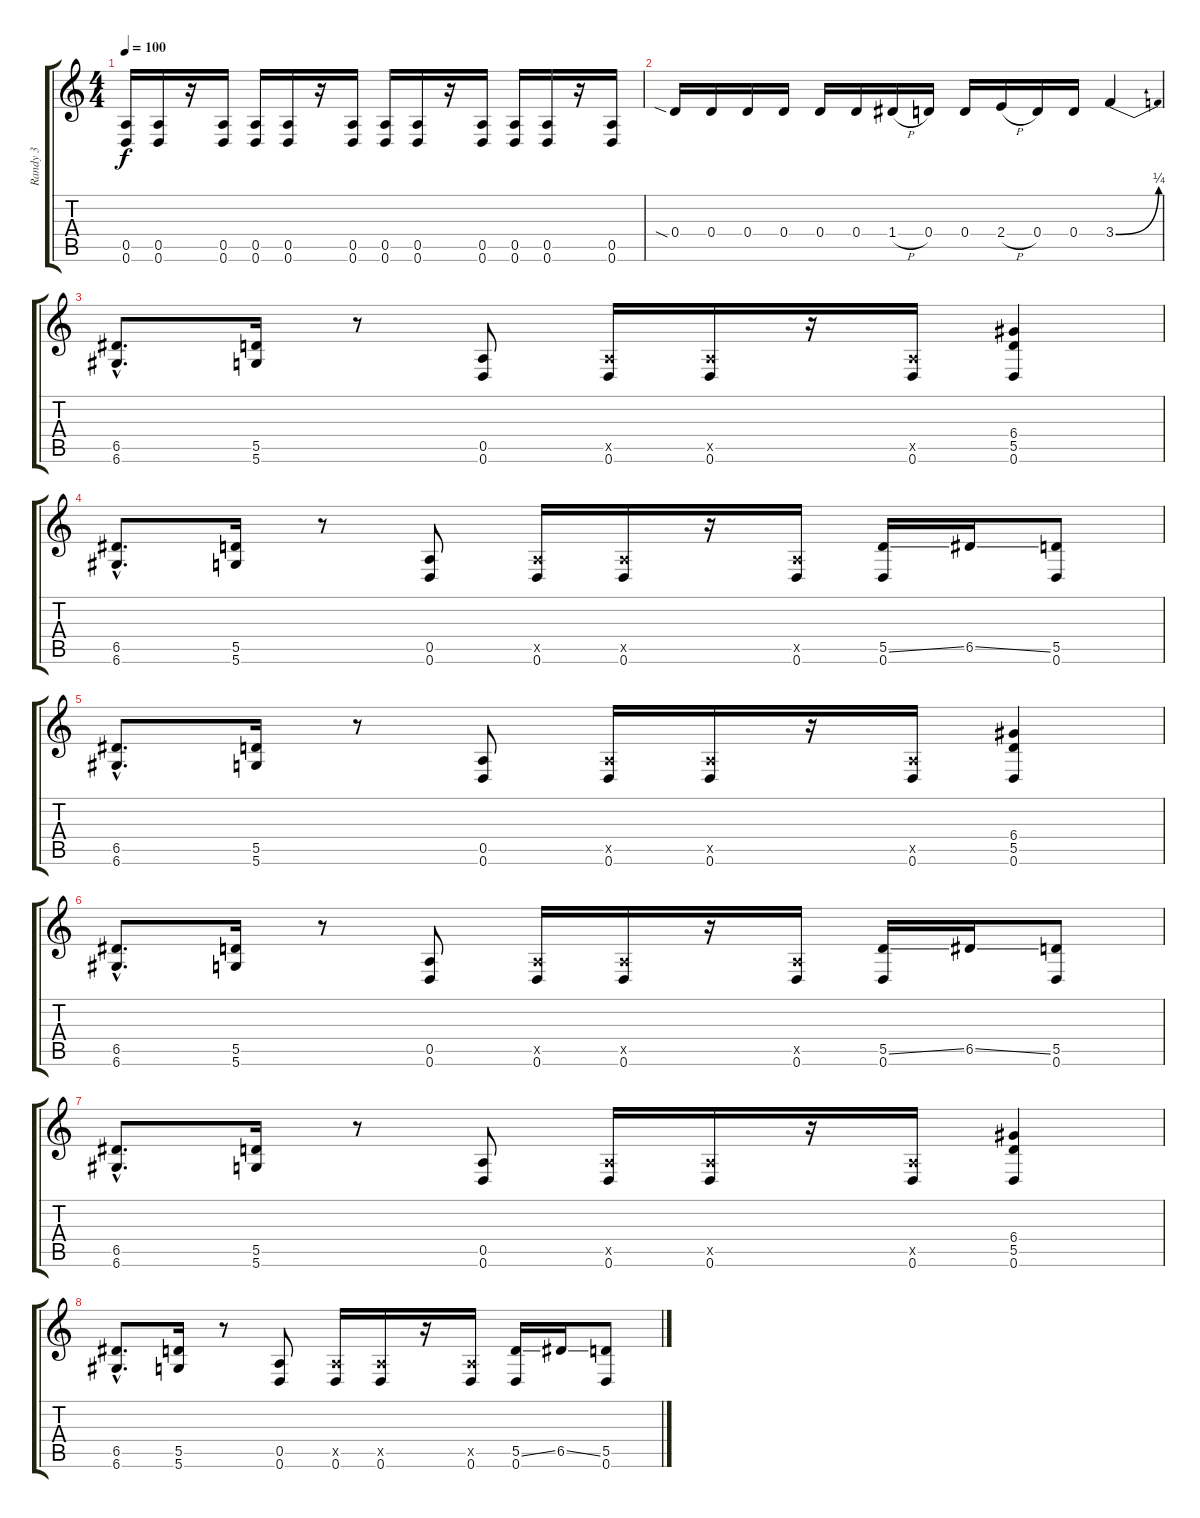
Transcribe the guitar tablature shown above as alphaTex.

\track ("Randy 3" "Randy 3") {instrument distortionguitar}
\staff {score tabs}
\tuning (E4 B3 G3 D3 A2 D2) {hide}
\ts (4 4)
\tempo 100
\clef g2
\ks c
(0.5 0.6).16{dy f} (0.5 0.6).16 r.16 (0.5 0.6).16 (0.5 0.6).16 (0.5 0.6).16 r.16 (0.5 0.6).16 (0.5 0.6).16 (0.5 0.6).16 r.16 (0.5 0.6).16 (0.5 0.6).16 (0.5 0.6).16 r.16 (0.5 0.6).16 |
0.4{sia}.16 0.4.16 0.4.16 0.4.16 0.4.16 0.4.16 1.4{h}.16 0.4.16 0.4.16 2.4{h}.16 0.4.16 0.4.16 3.4{be (bend 0 0 60 1)}.4 |
(6.5{hac} 6.6{hac}).8{d} (5.5 5.6).16 r.8 (0.5 0.6).8 (0.5{x} 0.6).16 (0.5{x} 0.6).16 r.16 (0.5{x} 0.6).16 (6.4 5.5 0.6).4 |
(6.5{hac} 6.6{hac}).8{d} (5.5 5.6).16 r.8 (0.5 0.6).8 (0.5{x} 0.6).16 (0.5{x} 0.6).16 r.16 (0.5{x} 0.6).16 (5.5{ss} 0.6).16 6.5{ss}.16 (5.5 0.6).8 |
(6.5{hac} 6.6{hac}).8{d} (5.5 5.6).16 r.8 (0.5 0.6).8 (0.5{x} 0.6).16 (0.5{x} 0.6).16 r.16 (0.5{x} 0.6).16 (6.4 5.5 0.6).4 |
(6.5{hac} 6.6{hac}).8{d} (5.5 5.6).16 r.8 (0.5 0.6).8 (0.5{x} 0.6).16 (0.5{x} 0.6).16 r.16 (0.5{x} 0.6).16 (5.5{ss} 0.6).16 6.5{ss}.16 (5.5 0.6).8 |
(6.5{hac} 6.6{hac}).8{d} (5.5 5.6).16 r.8 (0.5 0.6).8 (0.5{x} 0.6).16 (0.5{x} 0.6).16 r.16 (0.5{x} 0.6).16 (6.4 5.5 0.6).4 |
(6.5{hac} 6.6{hac}).8{d} (5.5 5.6).16 r.8 (0.5 0.6).8 (0.5{x} 0.6).16 (0.5{x} 0.6).16 r.16 (0.5{x} 0.6).16 (5.5{ss} 0.6).16 6.5{ss}.16 (5.5 0.6).8
